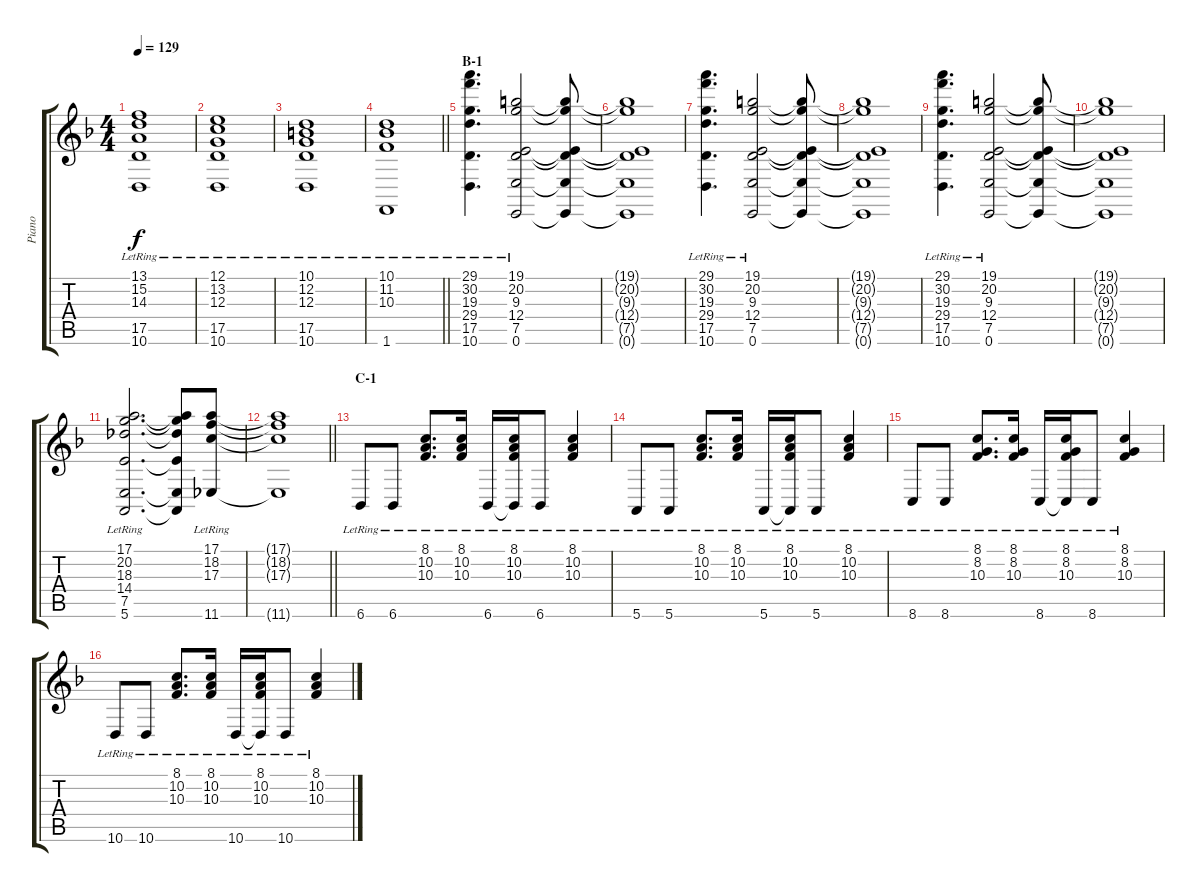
\track ("Piano" "Piano") {instrument brightacousticpiano}
\staff {score tabs}
\tuning (E4 B3 G3 D3 A2 E2) {hide}
\ts (4 4)
\tempo 129
\clef g2
\ks f
(13.1{lr} 15.2{lr} 14.3{lr} 17.5{lr} 10.6{lr}).1{dy f} |
(12.1{lr} 13.2{lr} 12.3{lr} 17.5{lr} 10.6{lr}).1 |
(10.1{lr} 12.2{lr} 12.3{lr} 17.5{lr} 10.6{lr}).1 |
\barLineRight lightlight
(10.1{lr} 11.2{lr} 10.3{lr} 1.6{lr}).1 |
\section ("" "B-1")
(29.1{lr} 30.2{lr} 19.3{lr} 29.4{lr} 17.5{lr} 10.6{lr}).4{d} (19.1{lr} 20.2{lr} 9.3{lr} 12.4{lr} 7.5{lr} 0.6{lr}).2 (19.1{t} 20.2{t} 9.3{t} 12.4{t} 7.5{t} 0.6{t}).8 |
(19.1{t} 20.2{t} 9.3{t} 12.4{t} 7.5{t} 0.6{t}).1 |
(29.1{lr} 30.2{lr} 19.3{lr} 29.4{lr} 17.5{lr} 10.6{lr}).4{d} (19.1{lr} 20.2{lr} 9.3{lr} 12.4{lr} 7.5{lr} 0.6{lr}).2 (19.1{t} 20.2{t} 9.3{t} 12.4{t} 7.5{t} 0.6{t}).8 |
(19.1{t} 20.2{t} 9.3{t} 12.4{t} 7.5{t} 0.6{t}).1 |
(29.1{lr} 30.2{lr} 19.3{lr} 29.4{lr} 17.5{lr} 10.6{lr}).4{d} (19.1{lr} 20.2{lr} 9.3{lr} 12.4{lr} 7.5{lr} 0.6{lr}).2 (19.1{t} 20.2{t} 9.3{t} 12.4{t} 7.5{t} 0.6{t}).8 |
(19.1{t} 20.2{t} 9.3{t} 12.4{t} 7.5{t} 0.6{t}).1 |
(17.1{lr} 20.2{lr} 18.3{lr} 14.4{lr} 7.5{lr} 5.6{lr}).2{d} (17.1{t} 20.2{t} 18.3{t} 14.4{t} 7.5{t} 5.6{t}).8 (17.1{lr} 18.2{lr} 17.3{lr} 11.6{lr}).8 |
\barLineRight lightlight
(17.1{t} 18.2{t} 17.3{t} 11.6{t}).1 |
\section ("" "C-1")
6.6{lr}.8 6.6{lr}.8 (8.1{lr} 10.2{lr} 10.3{lr}).8{d} (8.1{lr} 10.2{lr} 10.3{lr}).16 6.6{lr}.16 (8.1{lr} 10.2{lr} 10.3{lr} 6.6{t}).16 6.6{lr}.8 (8.1{lr} 10.2{lr} 10.3{lr}).4 |
5.6{lr}.8 5.6{lr}.8 (8.1{lr} 10.2{lr} 10.3{lr}).8{d} (8.1{lr} 10.2{lr} 10.3{lr}).16 5.6{lr}.16 (8.1{lr} 10.2{lr} 10.3{lr} 5.6{t}).16 5.6{lr}.8 (8.1{lr} 10.2{lr} 10.3{lr}).4 |
8.6{lr}.8 8.6{lr}.8 (8.1{lr} 8.2{lr} 10.3{lr}).8{d} (8.1{lr} 8.2{lr} 10.3{lr}).16 8.6{lr}.16 (8.1{lr} 8.2{lr} 10.3{lr} 8.6{t}).16 8.6{lr}.8 (8.1{lr} 8.2{lr} 10.3{lr}).4 |
10.6{lr}.8 10.6{lr}.8 (8.1{lr} 10.2{lr} 10.3{lr}).8{d} (8.1{lr} 10.2{lr} 10.3{lr}).16 10.6{lr}.16 (8.1{lr} 10.2{lr} 10.3{lr} 10.6{t}).16 10.6{lr}.8 (8.1{lr} 10.2{lr} 10.3{lr}).4
